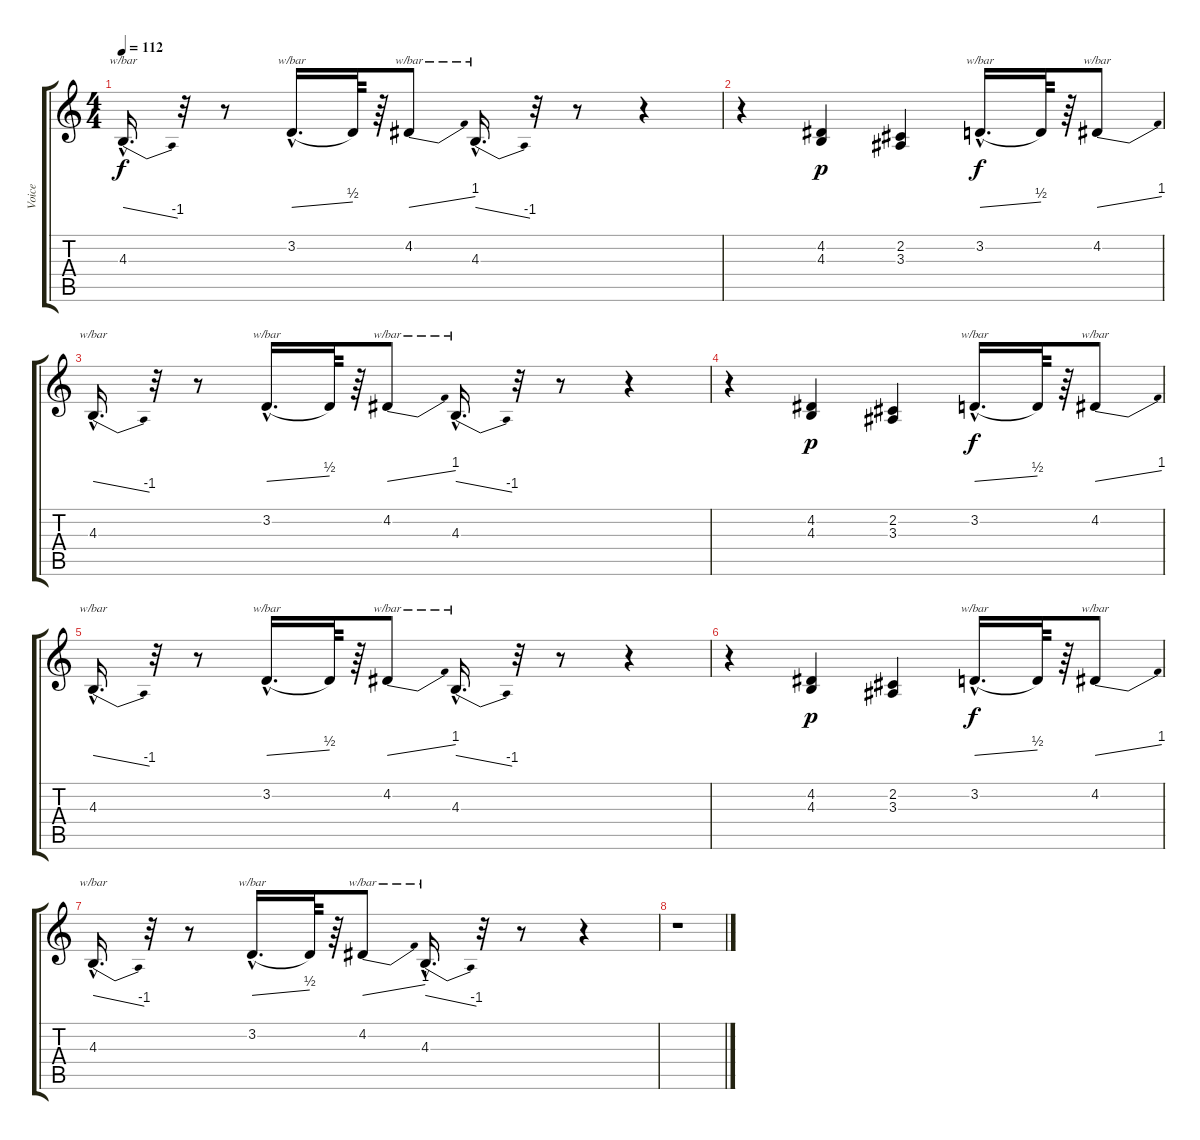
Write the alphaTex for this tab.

\track ("Voice" "Voice") {instrument clarinet}
\staff {score tabs}
\tuning (E4 B3 G3 D3 A2 E2) {hide}
\ts (4 4)
\tempo 112
\clef g2
\ks c
4.3{hac}.16{d tbe (dive default 0 0 60 -4) dy f} r.32 r.8 3.2{hac}.16{d tbe (dive default 0 0 60 2)} 3.2{t}.64 r.64 4.2.8{tbe (dive default 0 0 60 4)} 4.3{hac}.16{d tbe (dive default 0 0 60 -4)} r.32 r.8 r.4 |
r.4 (4.2 4.3).4{dy p} (2.2 3.3).4 3.2{hac}.16{d tbe (dive default 0 0 60 2) dy f} 3.2{t}.64 r.64 4.2.8{tbe (dive default 0 0 60 4)} |
4.3{hac}.16{d tbe (dive default 0 0 60 -4)} r.32 r.8 3.2{hac}.16{d tbe (dive default 0 0 60 2)} 3.2{t}.64 r.64 4.2.8{tbe (dive default 0 0 60 4)} 4.3{hac}.16{d tbe (dive default 0 0 60 -4)} r.32 r.8 r.4 |
r.4 (4.2 4.3).4{dy p} (2.2 3.3).4 3.2{hac}.16{d tbe (dive default 0 0 60 2) dy f} 3.2{t}.64 r.64 4.2.8{tbe (dive default 0 0 60 4)} |
4.3{hac}.16{d tbe (dive default 0 0 60 -4)} r.32 r.8 3.2{hac}.16{d tbe (dive default 0 0 60 2)} 3.2{t}.64 r.64 4.2.8{tbe (dive default 0 0 60 4)} 4.3{hac}.16{d tbe (dive default 0 0 60 -4)} r.32 r.8 r.4 |
r.4 (4.2 4.3).4{dy p} (2.2 3.3).4 3.2{hac}.16{d tbe (dive default 0 0 60 2) dy f} 3.2{t}.64 r.64 4.2.8{tbe (dive default 0 0 60 4)} |
4.3{hac}.16{d tbe (dive default 0 0 60 -4)} r.32 r.8 3.2{hac}.16{d tbe (dive default 0 0 60 2)} 3.2{t}.64 r.64 4.2.8{tbe (dive default 0 0 60 4)} 4.3{hac}.16{d tbe (dive default 0 0 60 -4)} r.32 r.8 r.4 |
r.1
